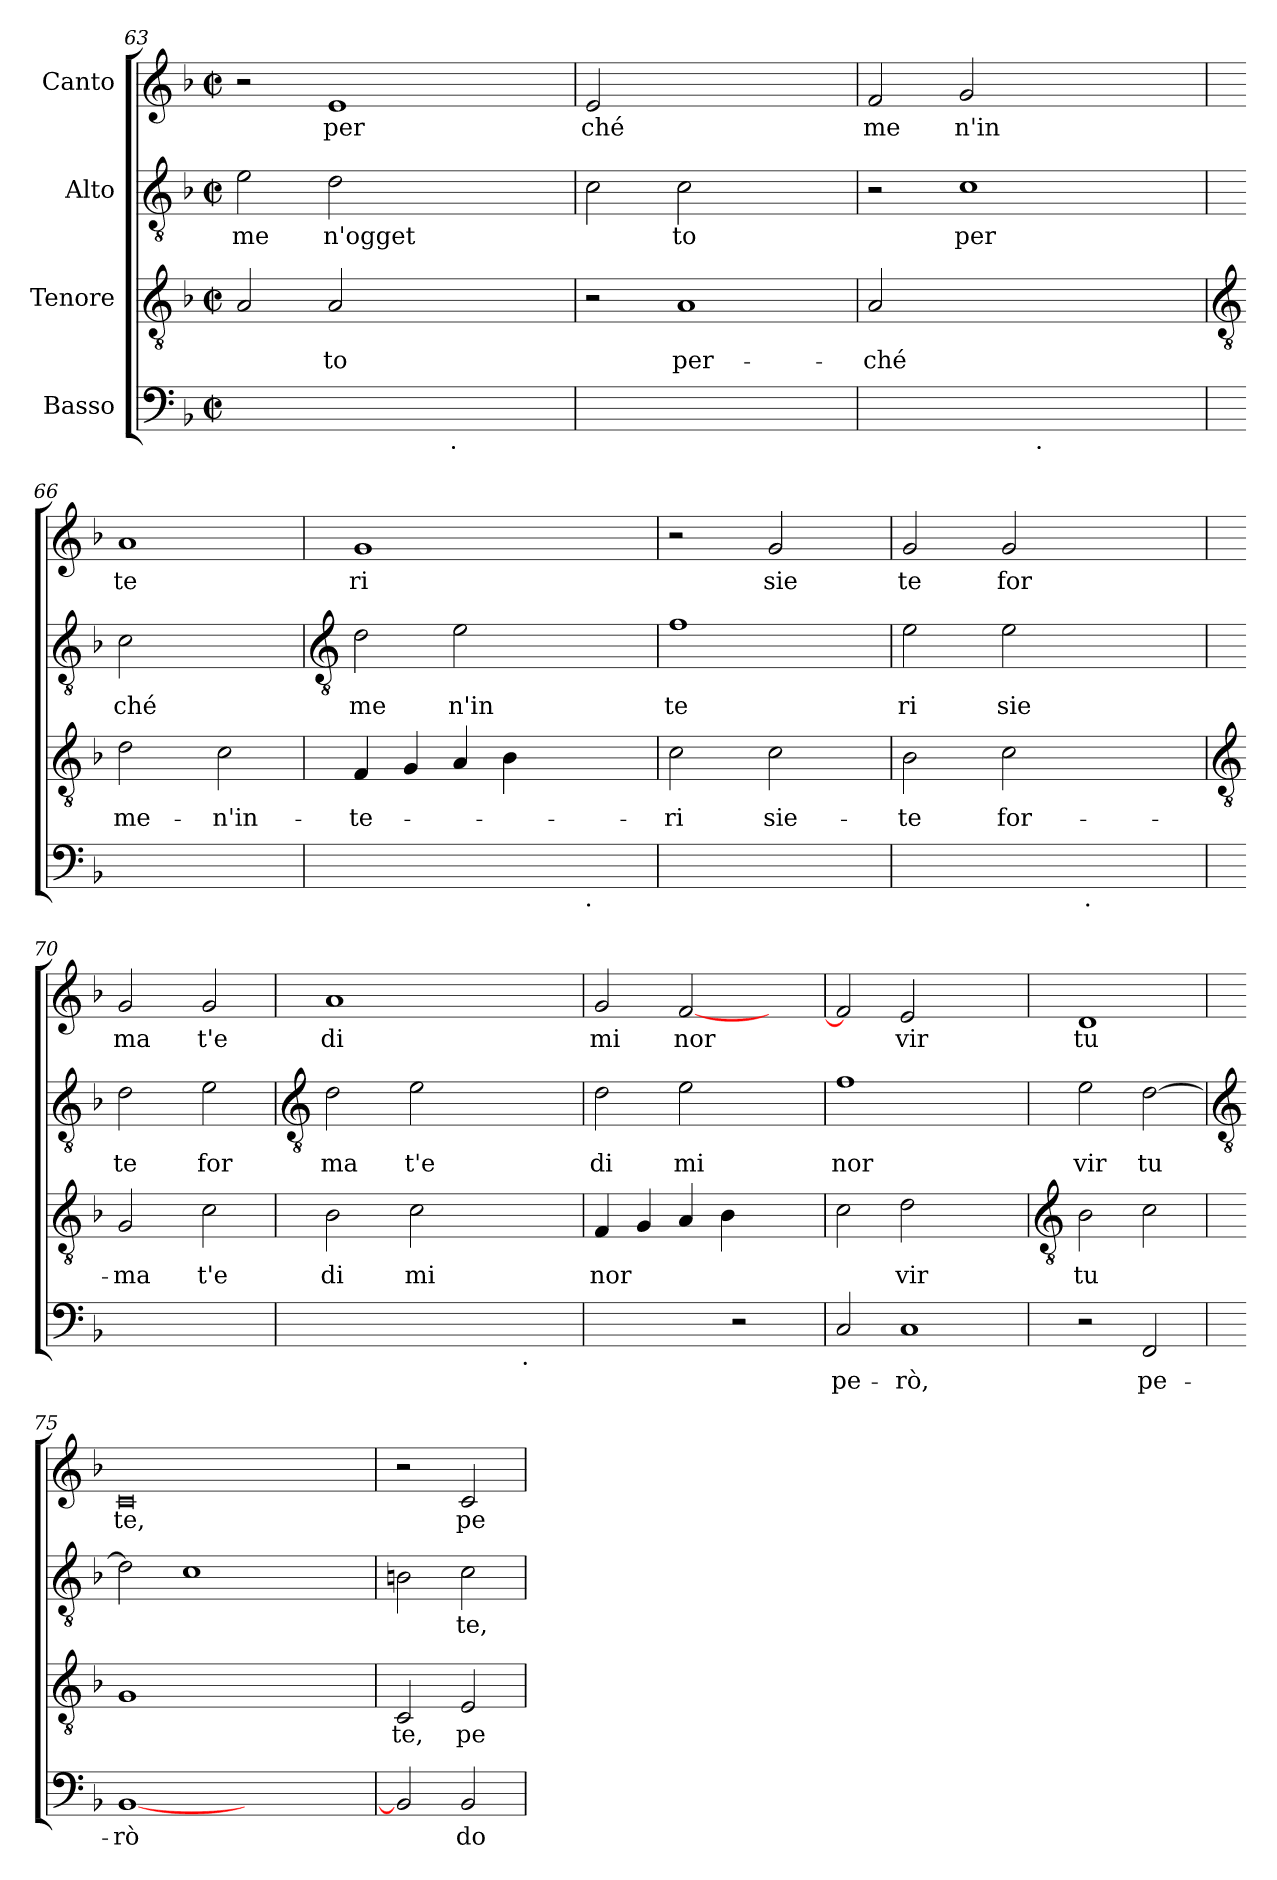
**kern	**text	**kern	**text	**kern	**text	**kern	**text
*part4	*part4	*part3	*part3	*part2	*part2	*part1	*part1
*staff4	*staff4	*staff3	*staff3	*staff2	*staff2	*staff1	*staff1
*I"Basso	*	*I"Tenore	*	*I"Alto	*	*I"Canto	*
!!LO:LB:g=z
*clefF4	*	*clefGv2	*	*clefGv2	*	*clefG2	*
*k[b-]	*	*k[b-]	*	*k[b-]	*	*k[b-]	*
*F:	*	*F:	*	*F:	*	*F:	*
*M2/2	*	*M2/2	*	*M2/2	*	*M2/2	*
*met(c|)	*	*met(c|)	*	*met(c|)	*	*met(c|)	*
=63	=63	=63	=63	=63	=63	=63	=63
!	!	!	!	!	!LO:LY:b	!	!
4ryy	.	2A/	.	2e\	me	2r	.
4ryy	.	.	.	.	.	.	.
!	!	!	!LO:LY:b	!	!LO:LY:b	!	!LO:LY:b
4ryy	.	2A/	-to	2d\	n'ogget	1e	per
32ryy	.	.	.	.	.	.	.
32ryy	.	.	.	.	.	.	.
32ryy	.	.	.	.	.	.	.
32ryy	.	.	.	.	.	.	.
32ryy	.	.	.	.	.	.	.
32ryy	.	.	.	.	.	.	.
!LO:TX:b:t=.	!	!	!	!	!	!	!
32ryy	.	.	.	.	.	.	.
4ryy	.	.	.	.	.	.	.
.	.	2ryy	.	2ryy	.	.	.
4ryy	.	.	.	.	.	.	.
32ryy	.	.	.	.	.	.	.
=64	=64	=64	=64	=64	=64	=64	=64
!	!	!	!	!	!	!	!LO:LY:b
4ryy	.	2r	.	2c\	.	2e/	ché
4ryy	.	.	.	.	.	.	.
!	!	!	!LO:LY:b	!	!LO:LY:b	!	!
4ryy	.	1A	per-	2c\	to	1ryy	.
32ryy	.	.	.	.	.	.	.
4ryy	.	.	.	.	.	.	.
.	.	.	.	2ryy	.	.	.
4...ryy	.	.	.	.	.	.	.
!!LO:LB:g=z
=65	=65	=65	=65	=65	=65	=65	=65
!	!	!	!LO:LY:b	!	!	!	!LO:LY:b
4ryy	.	2A/	-ché	2r	.	2f/	me
4ryy	.	.	.	.	.	.	.
!	!	!	!	!	!LO:LY:b	!	!LO:LY:b
32ryy	.	1ryy	.	1c	per	2g/	n'in
32ryy	.	.	.	.	.	.	.
32ryy	.	.	.	.	.	.	.
32ryy	.	.	.	.	.	.	.
32ryy	.	.	.	.	.	.	.
32ryy	.	.	.	.	.	.	.
!LO:TX:b:t=.	!	!	!	!	!	!	!
32ryy	.	.	.	.	.	.	.
4ryy	.	.	.	.	.	.	.
4ryy	.	.	.	.	.	.	.
.	.	.	.	.	.	2ryy	.
4ryy	.	.	.	.	.	.	.
32ryy	.	.	.	.	.	.	.
!!LO:LB:g=z
=66	=66	=66	=66	=66	=66	=66	=66
*	*	*clefGv2	*	*	*	*	*
!	!	!	!LO:LY:b	!	!LO:LY:b	!	!LO:LY:b
4ryy	.	2d\	me-	2c\	ché	1a	te
4ryy	.	.	.	.	.	.	.
!	!	!	!LO:LY:b	!	!	!	!
32ryy	.	2c\	-n'in-	2ryy	.	.	.
4...ryy	.	.	.	.	.	.	.
!!LO:LB:g=z
=67	=67	=67	=67	=67	=67	=67	=67
*	*	*	*	*clefGv2	*	*	*
!	!	!	!LO:LY:b	!	!LO:LY:b	!	!LO:LY:b
4ryy	.	4F/	-te-	2d\	me	1g	ri
4ryy	.	4G/	.	.	.	.	.
!	!	!	!	!	!LO:LY:b	!	!
4ryy	.	4A/	.	2e\	n'in	.	.
32ryy	.	4B-\	.	.	.	.	.
32ryy	.	.	.	.	.	.	.
32ryy	.	.	.	.	.	.	.
32ryy	.	.	.	.	.	.	.
32ryy	.	.	.	.	.	.	.
32ryy	.	.	.	.	.	.	.
!LO:TX:b:t=.	!	!	!	!	!	!	!
32ryy	.	.	.	.	.	.	.
4ryy	.	.	.	.	.	.	.
.	.	8..ryy	.	8..ryy	.	8..ryy	.
=68	=68	=68	=68	=68	=68	=68	=68
!	!	!	!LO:LY:b	!	!LO:LY:b	!	!
4ryy	.	2c\	-ri	1f	te	2r	.
4ryy	.	.	.	.	.	.	.
!	!	!	!LO:LY:b	!	!	!	!LO:LY:b
4ryy	.	2c\	sie-	.	.	2g/	sie
32ryy	.	.	.	.	.	.	.
4ryy	.	.	.	.	.	.	.
.	.	32ryy	.	32ryy	.	32ryy	.
!!LO:LB:g=z
=69	=69	=69	=69	=69	=69	=69	=69
!	!	!	!LO:LY:b	!	!LO:LY:b	!	!LO:LY:b
4ryy	.	2B-\	-te	2e\	ri	2g/	te
4ryy	.	.	.	.	.	.	.
!	!	!	!LO:LY:b	!	!LO:LY:b	!	!LO:LY:b
32ryy	.	2c\	for-	2e\	sie	2g/	for
32ryy	.	.	.	.	.	.	.
32ryy	.	.	.	.	.	.	.
32ryy	.	.	.	.	.	.	.
32ryy	.	.	.	.	.	.	.
32ryy	.	.	.	.	.	.	.
!LO:TX:b:t=.	!	!	!	!	!	!	!
32ryy	.	.	.	.	.	.	.
4ryy	.	.	.	.	.	.	.
4ryy	.	.	.	.	.	.	.
.	.	8..ryy	.	8..ryy	.	8..ryy	.
!!LO:LB:g=z
=70	=70	=70	=70	=70	=70	=70	=70
*	*	*clefGv2	*	*	*	*	*
!	!	!	!LO:LY:b	!	!LO:LY:b	!	!LO:LY:b
4ryy	.	2G/	-ma	2d\	te	2g/	ma
4ryy	.	.	.	.	.	.	.
!	!	!	!LO:LY:b	!	!LO:LY:b	!	!LO:LY:b
32ryy	.	2c\	t'e	2e\	for	2g/	t'e
4...ryy	.	.	.	.	.	.	.
!!LO:LB:g=z
=71	=71	=71	=71	=71	=71	=71	=71
*	*	*	*	*clefGv2	*	*	*
!	!	!	!LO:LY:b	!	!LO:LY:b	!	!LO:LY:b
4ryy	.	2B-\	di	2d\	ma	1a	di
4ryy	.	.	.	.	.	.	.
!	!	!	!LO:LY:b	!	!LO:LY:b	!	!
4ryy	.	2c\	mi	2e\	t'e	.	.
32ryy	.	.	.	.	.	.	.
32ryy	.	.	.	.	.	.	.
32ryy	.	.	.	.	.	.	.
32ryy	.	.	.	.	.	.	.
32ryy	.	.	.	.	.	.	.
32ryy	.	.	.	.	.	.	.
!LO:TX:b:t=.	!	!	!	!	!	!	!
32ryy	.	.	.	.	.	.	.
4ryy	.	.	.	.	.	.	.
.	.	8..ryy	.	8..ryy	.	8..ryy	.
=72	=72	=72	=72	=72	=72	=72	=72
!	!	!	!LO:LY:b	!	!LO:LY:b	!	!LO:LY:b
4ryy	.	4F/	nor	2d\	di	2g/	mi
4ryy	.	4G/	.	.	.	.	.
!	!	!	!	!	!LO:LY:b	!	!LO:LY:b
4ryy	.	4A/	.	2e\	mi	[2f/	nor
32ryy	.	4B-\	.	.	.	.	.
2r	.	.	.	.	.	.	.
.	.	4ryy	.	4ryy	.	4ryy	.
.	.	32ryy	.	32ryy	.	32ryy	.
!!LO:LB:g=z
=73	=73	=73	=73	=73	=73	=73	=73
!	!LO:LY:b	!	!	!	!LO:LY:b	!	!
2C/	pe-	2c\	.	1f	nor	2f/]	.
!	!LO:LY:b	!	!LO:LY:b	!	!	!	!LO:LY:b
1C	-rò,	2d\	vir	.	.	2e/	vir
.	.	2ryy	.	2ryy	.	2ryy	.
!!LO:LB:g=z
=74	=74	=74	=74	=74	=74	=74	=74
*	*	*clefGv2	*	*	*	*	*
!	!	!	!LO:LY:b	!	!LO:LY:b	!	!LO:LY:b
2r	.	2B-\	tu	2e\	vir	1d	tu
!	!LO:LY:b	!	!	!	!LO:LY:b	!	!
2FF/	pe-	2c\	.	[2d\	tu	.	.
!!LO:LB:g=z
=75	=75	=75	=75	=75	=75	=75	=75
*	*	*	*	*clefGv2	*	*	*
!	!LO:LY:b	!	!	!	!	!	!LO:LY:b
[1BB-	-rò	1G	.	2d\]	.	0c	te,
.	.	.	.	1c	.	.	.
1ryy	.	1ryy	.	.	.	.	.
.	.	.	.	2ryy	.	.	.
=76	=76	=76	=76	=76	=76	=76	=76
!	!	!	!LO:LY:b	!	!	!	!
2BB-/]	.	2C/	te,	2Bn\	.	2r	.
!	!LO:LY:b	!	!LO:LY:b	!	!LO:LY:b	!	!LO:LY:b
2BB-/	do-	2E/	pe	2c\	te,	2c/	pe
=	=	=	=	=	=	=	=
*-	*-	*-	*-	*-	*-	*-	*-
